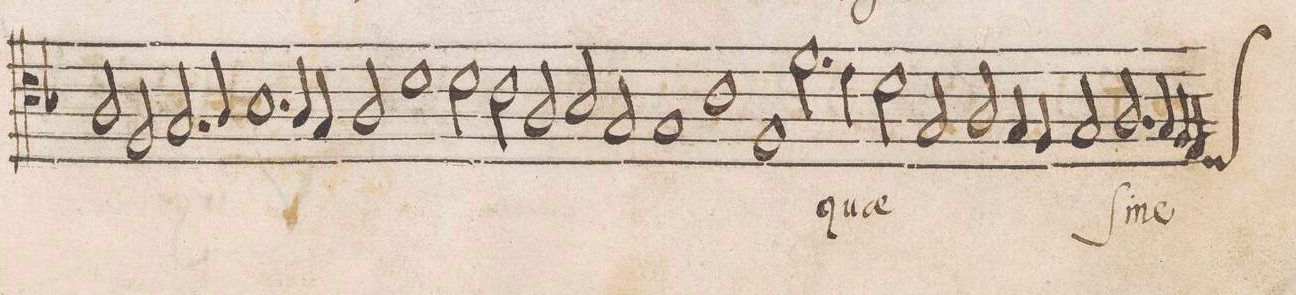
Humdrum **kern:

**kern	**text
*I"ALTVS	*
*clefC4	*
*k[b-]	*
*met(C|)	*
*M2/1	*
2A/	.
2F/	.
2.G/	.
4A/	.
=18-	=18-
1.B-	.
4A/	.
4G/	.
=19-	=19-
2A/	.
1d	.
2d\	.
=20-	=20-
2c\	.
2A/	.
2B-/	.
2G/	.
=21-	=21-
1G	.
1c	.
=22-	=22-
1F	.
2.f\	quae
4e\	.
=23-	=23-
2d\	.
2G/	.
2A/	.
4G/	.
4F/	.
=24-	=24-
2G/	.
2.A/	ſi-
4G/	-ne
4F/	.
*custos:D	*
4E/	.
*-	*-
